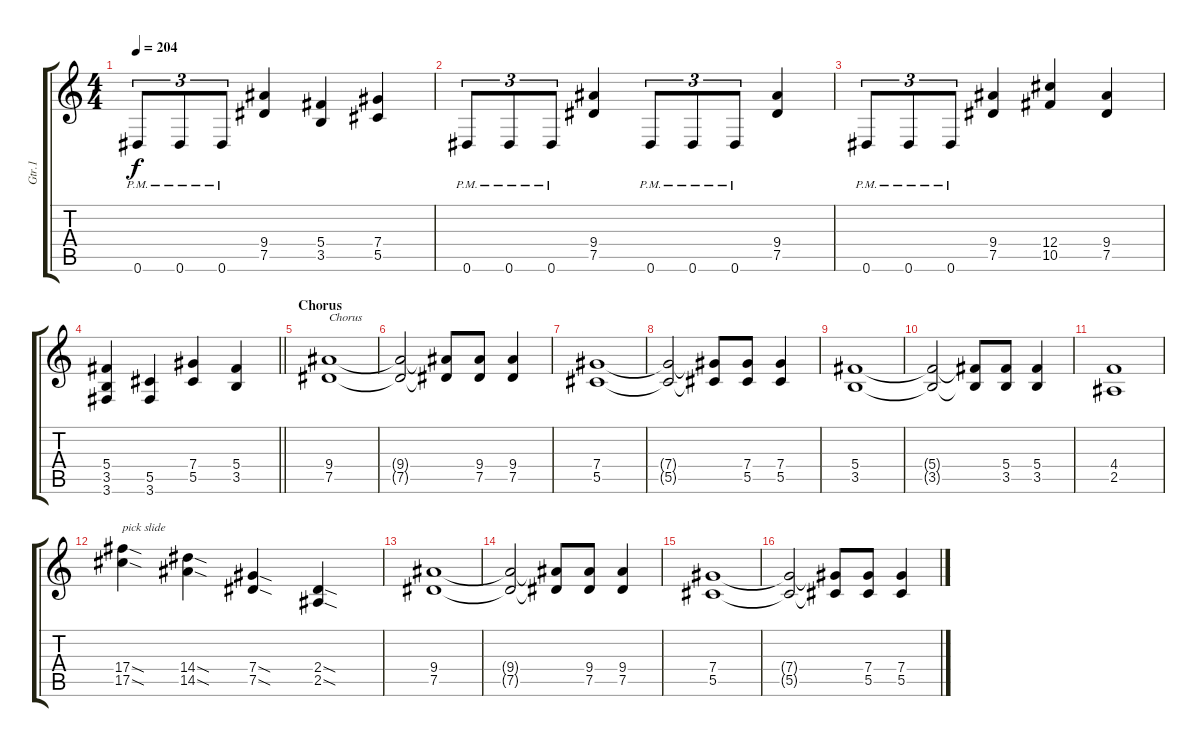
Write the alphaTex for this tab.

\track ("Gtr.1" "Gtr.1") {instrument distortionguitar}
\staff {score tabs}
\tuning (Eb4 Bb3 Gb3 Db3 Ab2 Eb2) {hide}
\ts (4 4)
\tempo 204
\clef g2
\ks c
0.6{pm}.8{tu (3 2) dy f} 0.6{pm}.8{tu (3 2)} 0.6{pm}.8{tu (3 2)} (9.4 7.5).4 (5.4 3.5).4 (7.4 5.5).4 |
0.6{pm}.8{tu (3 2)} 0.6{pm}.8{tu (3 2)} 0.6{pm}.8{tu (3 2)} (9.4 7.5).4 0.6{pm}.8{tu (3 2)} 0.6{pm}.8{tu (3 2)} 0.6{pm}.8{tu (3 2)} (9.4 7.5).4 |
0.6{pm}.8{tu (3 2)} 0.6{pm}.8{tu (3 2)} 0.6{pm}.8{tu (3 2)} (9.4 7.5).4 (12.4 10.5).4 (9.4 7.5).4 |
\barLineRight lightlight
(5.4 3.5 3.6).4 (5.5 3.6).4 (7.4 5.5).4 (5.4 3.5).4 |
\section ("" "Chorus")
(9.4 7.5).1{txt "Chorus"} |
(9.4{t} 7.5{t}).2 (9.4{t} 7.5{t}).8 (9.4 7.5).8 (9.4 7.5).4 |
(7.4 5.5).1 |
(7.4{t} 5.5{t}).2 (7.4{t} 5.5{t}).8 (7.4 5.5).8 (7.4 5.5).4 |
(5.4 3.5).1 |
(5.4{t} 3.5{t}).2 (5.4{t} 3.5{t}).8 (5.4 3.5).8 (5.4 3.5).4 |
(4.4 2.5).1 |
(17.4{sod} 17.5{sod}).4{txt "pick slide"} (14.4{sod} 14.5{sod}).4 (7.4{sod} 7.5{sod}).4 (2.4{sod} 2.5{sod}).4 |
(9.4 7.5).1 |
(9.4{t} 7.5{t}).2 (9.4{t} 7.5{t}).8 (9.4 7.5).8 (9.4 7.5).4 |
(7.4 5.5).1 |
(7.4{t} 5.5{t}).2 (7.4{t} 5.5{t}).8 (7.4 5.5).8 (7.4 5.5).4
